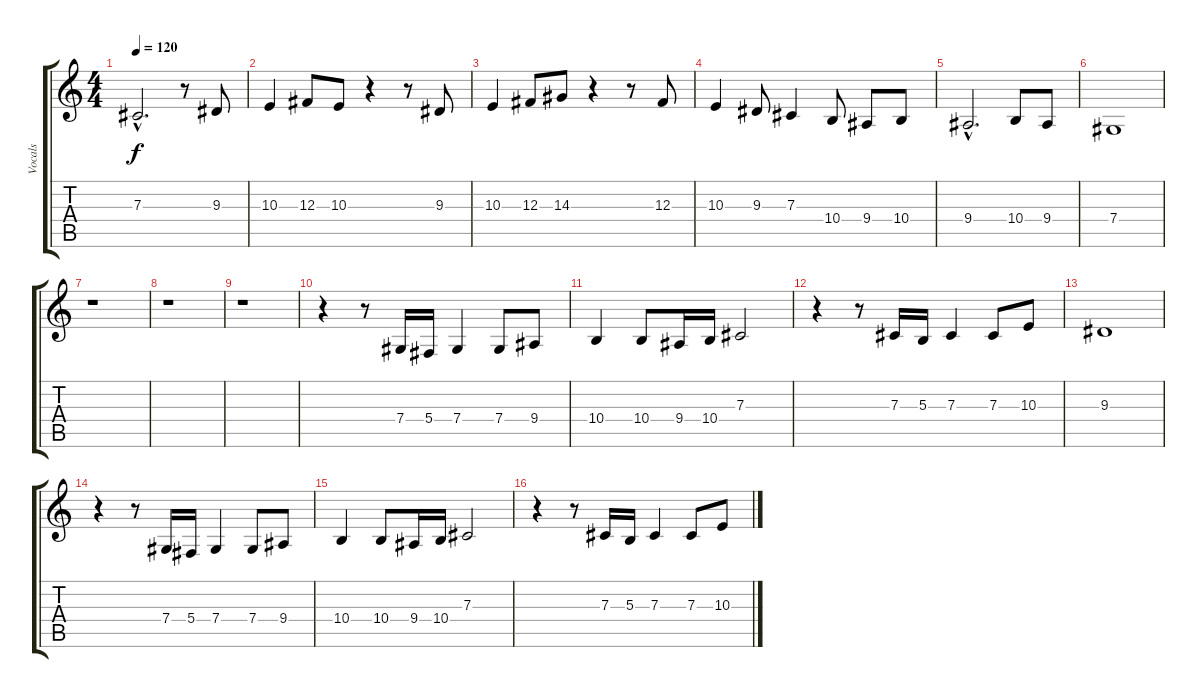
\track ("Vocals" "Vocals") {instrument lead6voice}
\staff {score tabs}
\tuning (Eb4 Bb3 Gb3 Db3 Ab2 Eb2) {hide}
\ts (4 4)
\tempo 120
\clef g2
\ks c
7.3{hac}.2{d dy f} r.8 9.3.8 |
10.3.4 12.3.8 10.3.8 r.4 r.8 9.3.8 |
10.3.4 12.3.8 14.3.8 r.4 r.8 12.3.8 |
10.3.4 9.3.8 7.3.4 10.4.8 9.4.8 10.4.8 |
9.4{hac}.2{d} 10.4.8 9.4.8 |
7.4.1 |
r.1 |
r.1 |
r.1 |
r.4 r.8 7.4.16 5.4.16 7.4.4 7.4.8 9.4.8 |
10.4.4 10.4.8 9.4.16 10.4.16 7.3.2 |
r.4 r.8 7.3.16 5.3.16 7.3.4 7.3.8 10.3.8 |
9.3.1 |
r.4 r.8 7.4.16 5.4.16 7.4.4 7.4.8 9.4.8 |
10.4.4 10.4.8 9.4.16 10.4.16 7.3.2 |
r.4 r.8 7.3.16 5.3.16 7.3.4 7.3.8 10.3.8
